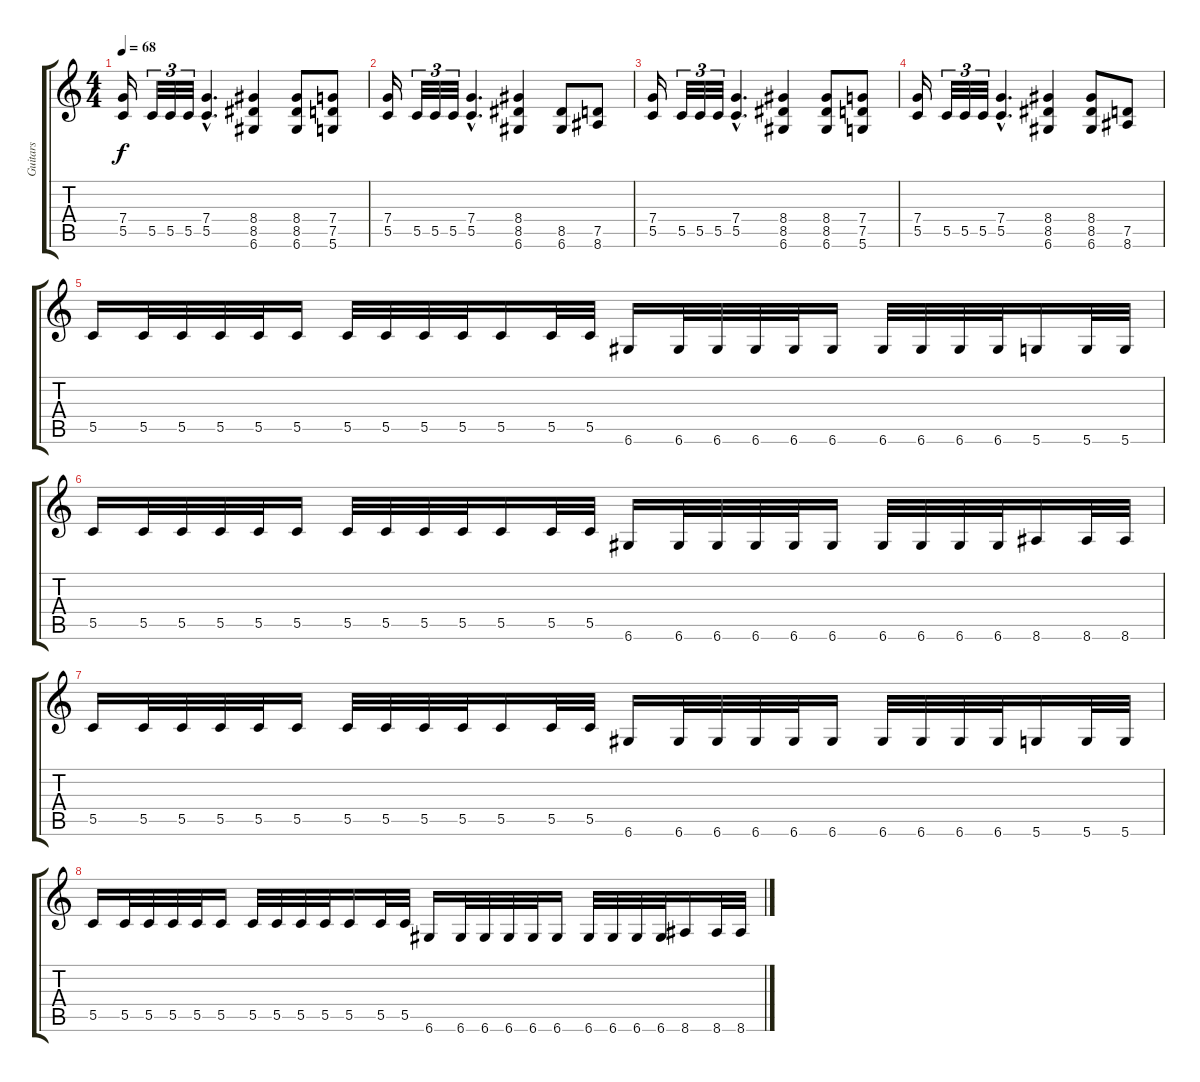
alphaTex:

\track ("Guitars" "Guitars") {instrument distortionguitar}
\staff {score tabs}
\tuning (D4 A3 F3 C3 G2 D2) {hide}
\ts (4 4)
\tempo 68
\clef g2
\ks c
(7.4 5.5).16{dy f} 5.5.32{tu (3 2)} 5.5.32{tu (3 2)} 5.5.32{tu (3 2)} (7.4{hac} 5.5{hac}).4{d} (8.4 8.5 6.6).4 (8.4 8.5 6.6).8 (7.4 7.5 5.6).8 |
(7.4 5.5).16 5.5.32{tu (3 2)} 5.5.32{tu (3 2)} 5.5.32{tu (3 2)} (7.4{hac} 5.5{hac}).4{d} (8.4 8.5 6.6).4 (8.5 6.6).8 (7.5 8.6).8 |
(7.4 5.5).16 5.5.32{tu (3 2)} 5.5.32{tu (3 2)} 5.5.32{tu (3 2)} (7.4{hac} 5.5{hac}).4{d} (8.4 8.5 6.6).4 (8.4 8.5 6.6).8 (7.4 7.5 5.6).8 |
(7.4 5.5).16 5.5.32{tu (3 2)} 5.5.32{tu (3 2)} 5.5.32{tu (3 2)} (7.4{hac} 5.5{hac}).4{d} (8.4 8.5 6.6).4 (8.4 8.5 6.6).8 (7.5 8.6).8 |
5.5.16 5.5.32 5.5.32 5.5.32 5.5.32 5.5.16 5.5.32 5.5.32 5.5.32 5.5.32 5.5.16 5.5.32 5.5.32 6.6.16 6.6.32 6.6.32 6.6.32 6.6.32 6.6.16 6.6.32 6.6.32 6.6.32 6.6.32 5.6.16 5.6.32 5.6.32 |
5.5.16 5.5.32 5.5.32 5.5.32 5.5.32 5.5.16 5.5.32 5.5.32 5.5.32 5.5.32 5.5.16 5.5.32 5.5.32 6.6.16 6.6.32 6.6.32 6.6.32 6.6.32 6.6.16 6.6.32 6.6.32 6.6.32 6.6.32 8.6.16 8.6.32 8.6.32 |
5.5.16 5.5.32 5.5.32 5.5.32 5.5.32 5.5.16 5.5.32 5.5.32 5.5.32 5.5.32 5.5.16 5.5.32 5.5.32 6.6.16 6.6.32 6.6.32 6.6.32 6.6.32 6.6.16 6.6.32 6.6.32 6.6.32 6.6.32 5.6.16 5.6.32 5.6.32 |
5.5.16 5.5.32 5.5.32 5.5.32 5.5.32 5.5.16 5.5.32 5.5.32 5.5.32 5.5.32 5.5.16 5.5.32 5.5.32 6.6.16 6.6.32 6.6.32 6.6.32 6.6.32 6.6.16 6.6.32 6.6.32 6.6.32 6.6.32 8.6.16 8.6.32 8.6.32
